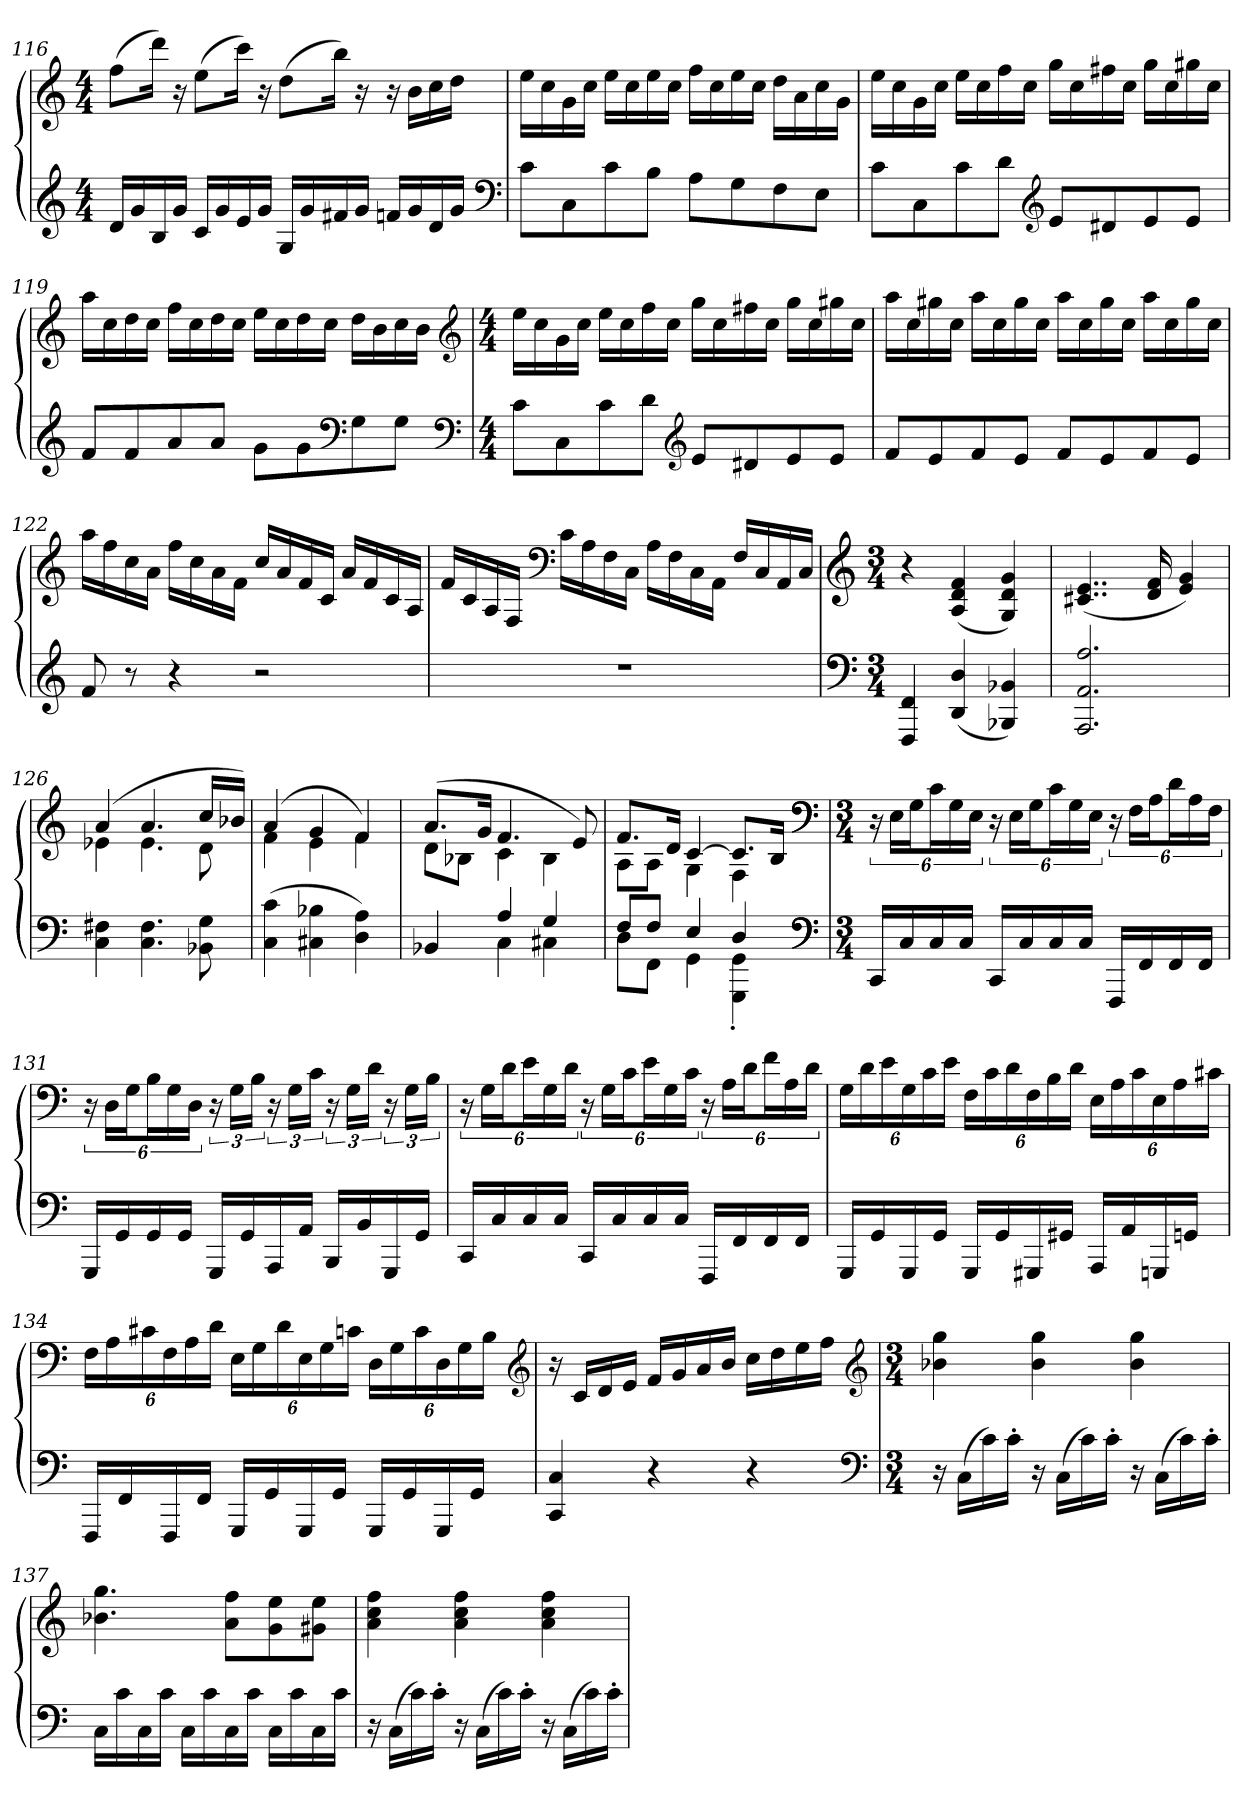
**kern	**kern
*part1	*part1
*staff2	*staff1
*clefG2	*clefG2
*k[]	*k[]
*C:	*C:
*M4/4	*M4/4
=116	=116
16dLL	(8ffL
16g	.
16B	16dddJk)
16gJJ	16r
16cLL	(8eeL
16g	.
16e	16cccJk)
16gJJ	16r
16GLL	(8ddL
16g	.
16f#X	16bbJk)
16gJJ	16r
16fnLL	16r
16g	16bLL
16d	16cc
16gJJ	16ddJJ
*clefF4	*
=117	=117
8cL	16eeLL
.	16cc
8C	16g
.	16ccJJ
8c	16eeLL
.	16cc
8BJ	16ee
.	16ccJJ
8AL	16ffLL
.	16cc
8G	16ee
.	16ccJJ
8F	16ddLL
.	16a
8EJ	16cc
.	16gJJ
=118	=118
8cL	16eeLL
.	16cc
8C	16g
.	16ccJJ
8c	16eeLL
.	16cc
8dJ	16ff
.	16ccJJ
*clefG2	*
8eL	16ggLL
.	16cc
8d#X	16ff#X
.	16ccJJ
8e	16ggLL
.	16cc
8eJ	16gg#X
.	16ccJJ
=119	=119
8fL	16aaLL
.	16cc
8f	16dd
.	16ccJJ
8a	16ffLL
.	16cc
8aJ	16dd
.	16ccJJ
8gL	16eeLL
.	16cc
8g	16dd
.	16ccJJ
*clefF4	*
8G	16ddLL
.	16b
8GJ	16cc
.	16bJJ
*clefF4	*clefG2
*k[]	*k[]
*C:	*C:
=120	=120
*M4/4	*M4/4
8cL	16eeLL
.	16cc
8C	16g
.	16ccJJ
8c	16eeLL
.	16cc
8dJ	16ff
.	16ccJJ
*clefG2	*
8eL	16ggLL
.	16cc
8d#X	16ff#X
.	16ccJJ
8e	16ggLL
.	16cc
8eJ	16gg#X
.	16ccJJ
=121	=121
8fL	16aaLL
.	16cc
8e	16gg#X
.	16ccJJ
8f	16aaLL
.	16cc
8eJ	16gg#
.	16ccJJ
8fL	16aaLL
.	16cc
8e	16gg#
.	16ccJJ
8f	16aaLL
.	16cc
8eJ	16gg#
.	16ccJJ
=122	=122
8f	16aaLL
.	16ff
8r	16cc
.	16aJJ
4r	16ffLL
.	16cc
.	16a
.	16fJJ
2r	16ccLL
.	16a
.	16f
.	16cJJ
.	16aLL
.	16f
.	16c
.	16AJJ
=123	=123
1r	16fLL
.	16c
.	16A
.	16FJJ
*	*clefF4
.	16cLL
.	16A
.	16F
.	16CJJ
.	16ALL
.	16F
.	16C
.	16AAJJ
.	16FLL
.	16C
.	16AA
.	16CJJ
=124	=124
*clefF4	*clefG2
*k[]	*k[]
*C:	*C:
*M3/4	*M3/4
4FFF 4FF	4r
(4DD 4D	(4A 4d 4f
4BBB-X 4BB-X)	4G 4d 4g)
=125	=125
2.AAA 2.AA 2.A	(4..c#X 4..e
.	16d 16f
.	4e 4g)
=126	=126
*	*^
4C 4F#X	(4a	4e-X
4.C 4.F#	4.a	4.e-
8BB-X 8G	16ccLL	8d
.	16b-XJJ)	.
=127	=127	=127
(4C 4c	(4a	4f
4C#X 4B-X	4g	4e
4D 4A)	4f)	4f
=128	=128	=128
*^	*	*
4BB-X	4ryy	(8.aL	8dL
.	.	.	8B-XJ
.	.	16gJk	.
4A	4C	4.f	4c
4G	4C#X	.	4B-
.	.	8e)	.
=129	=129	=129	=129
8FL	8DL	8.fL	8AL
8FJ	8FFJ	.	8AJ
.	.	16dJk	.
4E	4GG	[4c	4G
4D	4GGG' 4GG'	8.cL]	4F
.	.	16BJk	.
*v	*v	*	*
*	*v	*v
*clefF4	*clefF4
*k[]	*k[]
*C:	*C:
=130	=130
*M3/4	*M3/4
16CCLL	24r
.	24ELL
16C	.
.	24GJ
16C	24cL
.	24G
16CJJ	.
.	24EJJ
16CCLL	24r
.	24ELL
16C	.
.	24GJ
16C	24cL
.	24G
16CJJ	.
.	24EJJ
16FFFLL	24r
.	24FLL
16FF	.
.	24AJ
16FF	24dL
.	24A
16FFJJ	.
.	24FJJ
=131	=131
16GGGLL	24r
.	24DLL
16GG	.
.	24GJ
16GG	24BL
.	24G
16GGJJ	.
.	24DJJ
16GGGLL	24r
.	24GLL
16GG	.
.	24BJJ
16AAA	24r
.	24GLL
16AAJJ	.
.	24cJJ
16BBBLL	24r
.	24GLL
16BB	.
.	24dJJ
16GGG	24r
.	24GLL
16GGJJ	.
.	24BJJ
=132	=132
16CCLL	24r
.	24GLL
16C	.
.	24dJ
16C	24eL
.	24G
16CJJ	.
.	24dJJ
16CCLL	24r
.	24GLL
16C	.
.	24cJ
16C	24eL
.	24G
16CJJ	.
.	24cJJ
16FFFLL	24r
.	24ALL
16FF	.
.	24dJ
16FF	24fL
.	24A
16FFJJ	.
.	24dJJ
=133	=133
16GGGLL	24GLL
.	24d
16GG	.
.	24e
16GGG	24G
.	24c
16GGJJ	.
.	24eJJ
16GGGLL	24FLL
.	24c
16GG	.
.	24d
16GGG#X	24F
.	24B
16GG#XJJ	.
.	24dJJ
16AAALL	24ELL
.	24A
16AA	.
.	24c
16GGGn	24E
.	24A
16GGnJJ	.
.	24c#XJJ
=134	=134
16FFFLL	24FLL
.	24A
16FF	.
.	24c#X
16FFF	24F
.	24A
16FFJJ	.
.	24dJJ
16GGGLL	24ELL
.	24G
16GG	.
.	24d
16GGG	24E
.	24G
16GGJJ	.
.	24cnJJ
16GGGLL	24DLL
.	24G
16GG	.
.	24c
16GGG	24D
.	24G
16GGJJ	.
.	24BJJ
*	*clefG2
=135	=135
4CC 4C	16r
.	16cLL
.	16d
.	16eJJ
4r	16fLL
.	16g
.	16a
.	16bJJ
4r	16ccLL
.	16dd
.	16ee
.	16ffJJ
*clefF4	*clefG2
*k[]	*k[]
*C:	*C:
=136	=136
*M3/4	*M3/4
16r	4b-X 4gg
(16CLL	.
16c)	.
16c'JJ	.
16r	4b- 4gg
(16CLL	.
16c)	.
16c'JJ	.
16r	4b- 4gg
(16CLL	.
16c)	.
16c'JJ	.
=137	=137
16CLL	4.b-X 4.gg
16c	.
16C	.
16cJJ	.
16CLL	.
16c	.
16C	8a 8ffL
16cJJ	.
16CLL	8g 8ee
16c	.
16C	8g#X 8eeJ
16cJJ	.
=138	=138
16r	4a 4cc 4ff
(16CLL	.
16c)	.
16c'JJ	.
16r	4a 4cc 4ff
(16CLL	.
16c)	.
16c'JJ	.
16r	4a 4cc 4ff
(16CLL	.
16c)	.
16c'JJ	.
=	=
*-	*-
